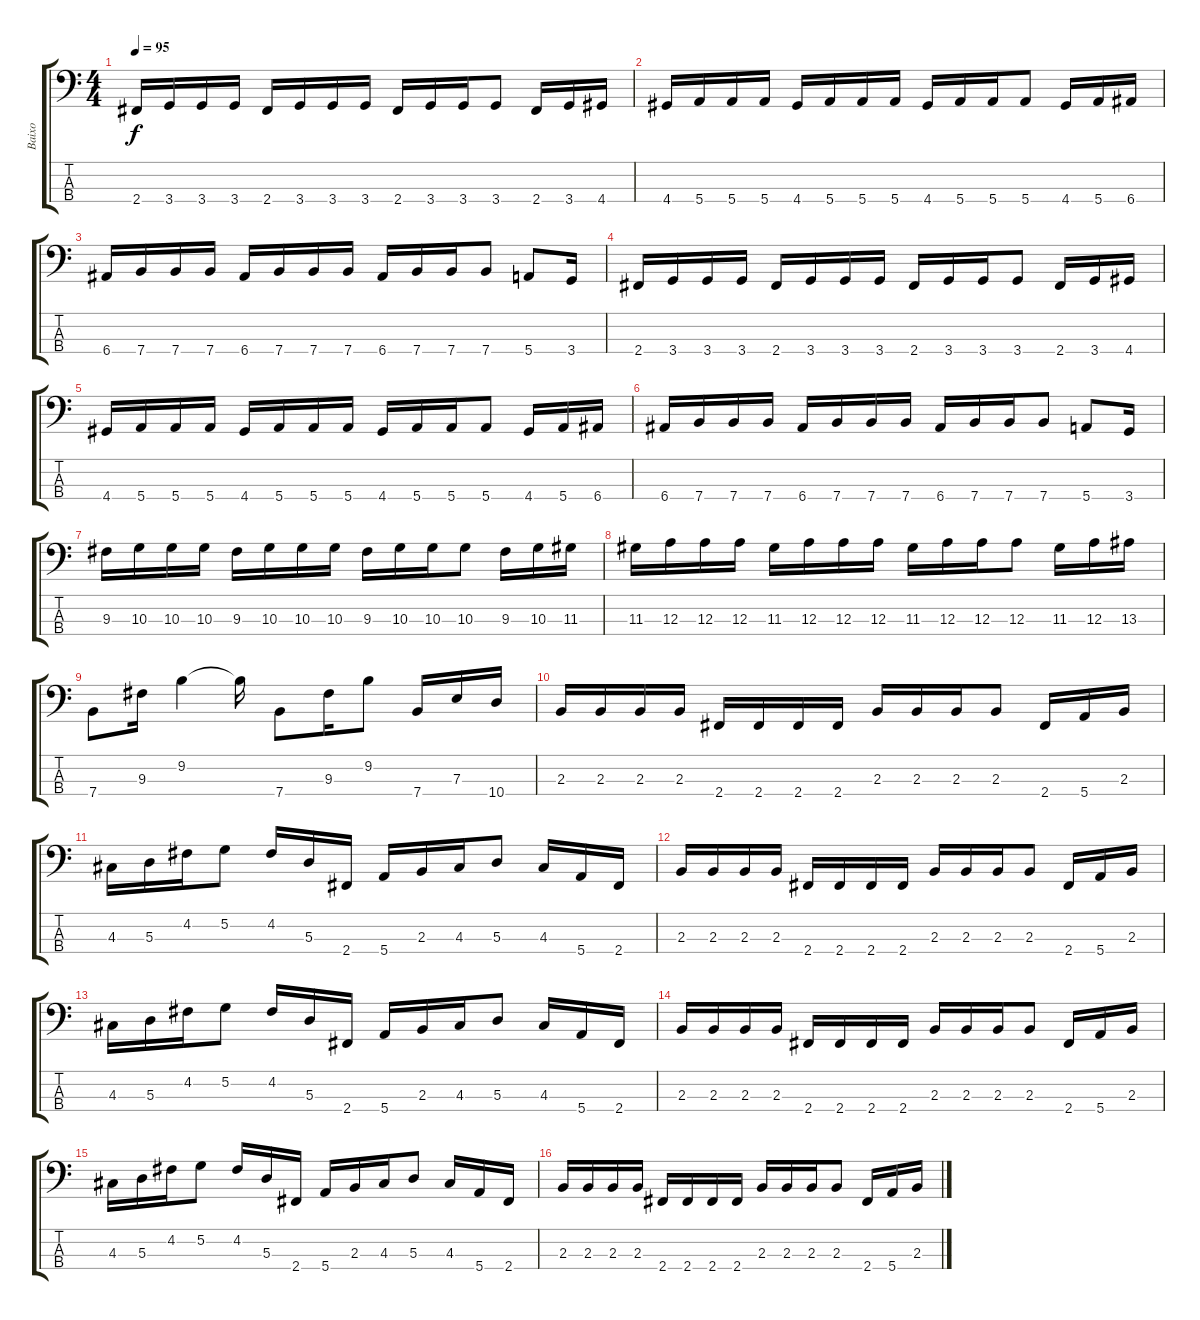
\track ("Baixo" "Baixo") {instrument electricbasspick}
\staff {score tabs}
\tuning (G2 D2 A1 E1) {hide}
\ts (4 4)
\tempo 95
\clef f4
\ks c
2.4.16{dy f} 3.4.16 3.4.16 3.4.16 2.4.16 3.4.16 3.4.16 3.4.16 2.4.16 3.4.16 3.4.16 3.4.8 2.4.16 3.4.16 4.4.16 |
4.4.16 5.4.16 5.4.16 5.4.16 4.4.16 5.4.16 5.4.16 5.4.16 4.4.16 5.4.16 5.4.16 5.4.8 4.4.16 5.4.16 6.4.16 |
6.4.16 7.4.16 7.4.16 7.4.16 6.4.16 7.4.16 7.4.16 7.4.16 6.4.16 7.4.16 7.4.16 7.4.8 5.4.8 3.4.16 |
2.4.16 3.4.16 3.4.16 3.4.16 2.4.16 3.4.16 3.4.16 3.4.16 2.4.16 3.4.16 3.4.16 3.4.8 2.4.16 3.4.16 4.4.16 |
4.4.16 5.4.16 5.4.16 5.4.16 4.4.16 5.4.16 5.4.16 5.4.16 4.4.16 5.4.16 5.4.16 5.4.8 4.4.16 5.4.16 6.4.16 |
6.4.16 7.4.16 7.4.16 7.4.16 6.4.16 7.4.16 7.4.16 7.4.16 6.4.16 7.4.16 7.4.16 7.4.8 5.4.8 3.4.16 |
9.3.16 10.3.16 10.3.16 10.3.16 9.3.16 10.3.16 10.3.16 10.3.16 9.3.16 10.3.16 10.3.16 10.3.8 9.3.16 10.3.16 11.3.16 |
11.3.16 12.3.16 12.3.16 12.3.16 11.3.16 12.3.16 12.3.16 12.3.16 11.3.16 12.3.16 12.3.16 12.3.8 11.3.16 12.3.16 13.3.16 |
7.4.8 9.3.16 9.2.4 9.2{t}.16 7.4.8 9.3.16 9.2.8 7.4.16 7.3.16 10.4.16 |
2.3.16 2.3.16 2.3.16 2.3.16 2.4.16 2.4.16 2.4.16 2.4.16 2.3.16 2.3.16 2.3.16 2.3.8 2.4.16 5.4.16 2.3.16 |
4.3.16 5.3.16 4.2.16 5.2.8 4.2.16 5.3.16 2.4.16 5.4.16 2.3.16 4.3.16 5.3.8 4.3.16 5.4.16 2.4.16 |
2.3.16 2.3.16 2.3.16 2.3.16 2.4.16 2.4.16 2.4.16 2.4.16 2.3.16 2.3.16 2.3.16 2.3.8 2.4.16 5.4.16 2.3.16 |
4.3.16 5.3.16 4.2.16 5.2.8 4.2.16 5.3.16 2.4.16 5.4.16 2.3.16 4.3.16 5.3.8 4.3.16 5.4.16 2.4.16 |
2.3.16 2.3.16 2.3.16 2.3.16 2.4.16 2.4.16 2.4.16 2.4.16 2.3.16 2.3.16 2.3.16 2.3.8 2.4.16 5.4.16 2.3.16 |
4.3.16 5.3.16 4.2.16 5.2.8 4.2.16 5.3.16 2.4.16 5.4.16 2.3.16 4.3.16 5.3.8 4.3.16 5.4.16 2.4.16 |
2.3.16 2.3.16 2.3.16 2.3.16 2.4.16 2.4.16 2.4.16 2.4.16 2.3.16 2.3.16 2.3.16 2.3.8 2.4.16 5.4.16 2.3.16
